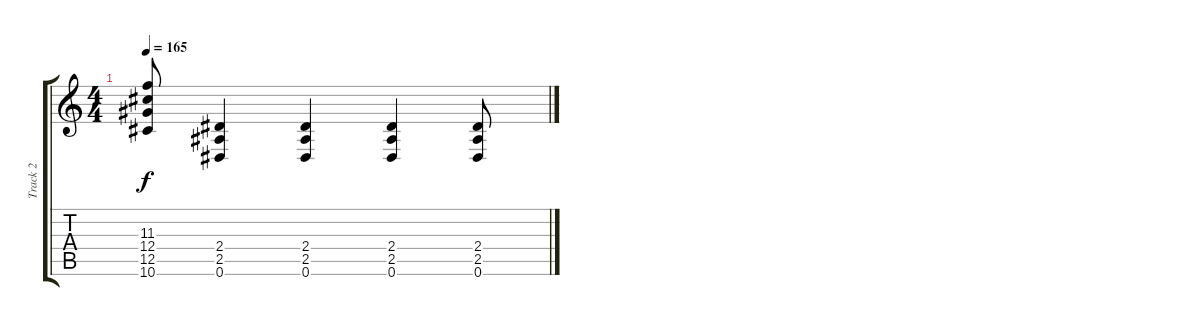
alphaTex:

\track ("Track 2" "Track 2") {instrument distortionguitar}
\staff {score tabs}
\tuning (Eb4 Bb3 Gb3 Db3 Ab2 Eb2) {hide}
\ts (4 4)
\tempo 165
\clef g2
\ks c
(11.3{t} 12.4{t} 12.5{t} 10.6{t}).8{dy f} (2.4 2.5 0.6).4 (2.4 2.5 0.6).4 (2.4 2.5 0.6).4 (2.4 2.5 0.6).8
